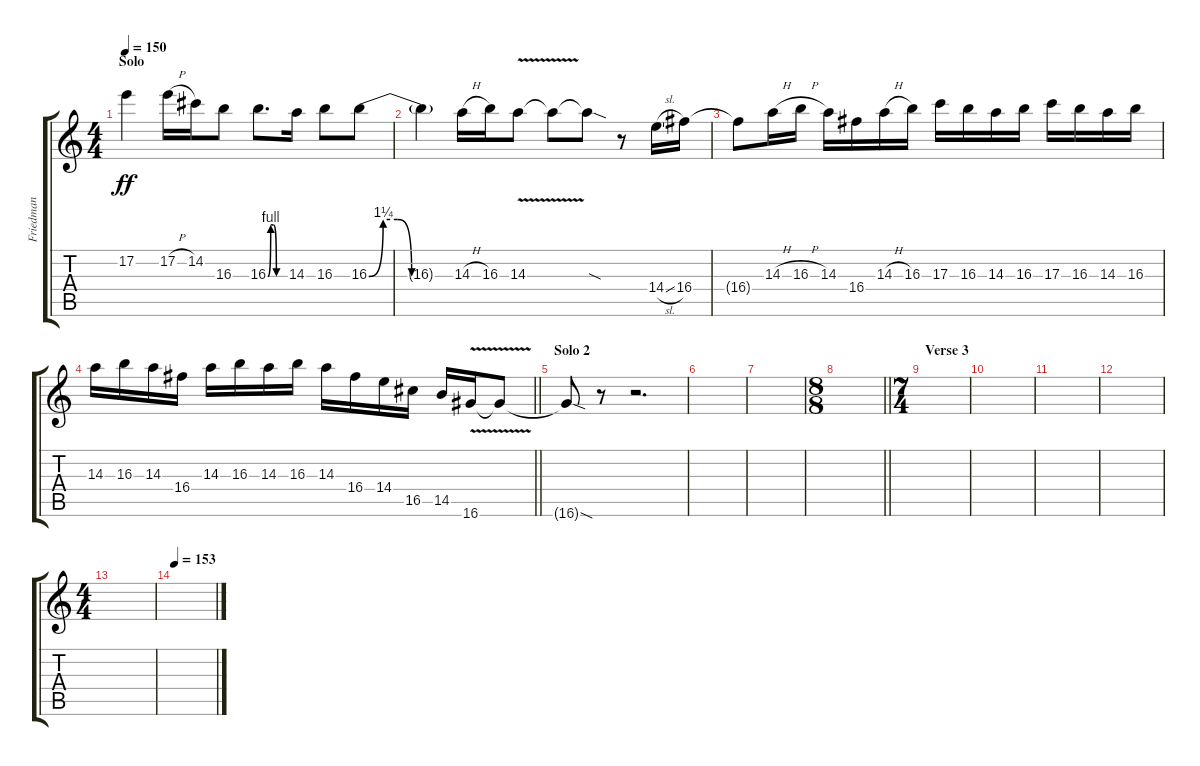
\track ("Friedman" "Friedman") {instrument distortionguitar}
\staff {score tabs}
\tuning (E4 B3 G3 D3 A2 E2) {hide}
\ts (4 4)
\section ("" "Solo")
\tempo 150
\clef g2
\ks c
17.2{t}.4{dy ff} 17.2{h}.16 14.2.16 16.3.8 16.3{be (custom 0 0 10 4 20 4 30 0 60 0)}.8{d} 14.3.16 16.3.8 16.3{be (custom 0 0 10 5 20 5 30 0 60 0)}.8 |
16.3{t}.4 14.3{h}.16 16.3.16 14.3{v}.8 14.3{t}.8 14.3{sod t}.8 r.8 14.4{sl}.16 16.4.16 |
16.4{t}.8 14.3{h}.16 16.3{h}.16 14.3.16 16.4.16 14.3{h}.16 16.3.16 17.3.16 16.3.16 14.3.16 16.3.16 17.3.16 16.3.16 14.3.16 16.3.16 |
\barLineRight lightlight
14.3.16 16.3.16 14.3.16 16.4.16 14.3.16 16.3.16 14.3.16 16.3.16 14.3.16 16.4.16 14.4.16 16.5.16 14.5.16 16.6{v}.16 16.6{t}.8 |
\section ("" "Solo 2")
16.6{sod t}.8 r.8 r.2{d} |
|
|
\ts (8 8)
\barLineRight lightlight
|
\ts (7 4)
\section ("" "Verse 3")
|
|
|
|
\ts (4 4)
|
\tempo 153
